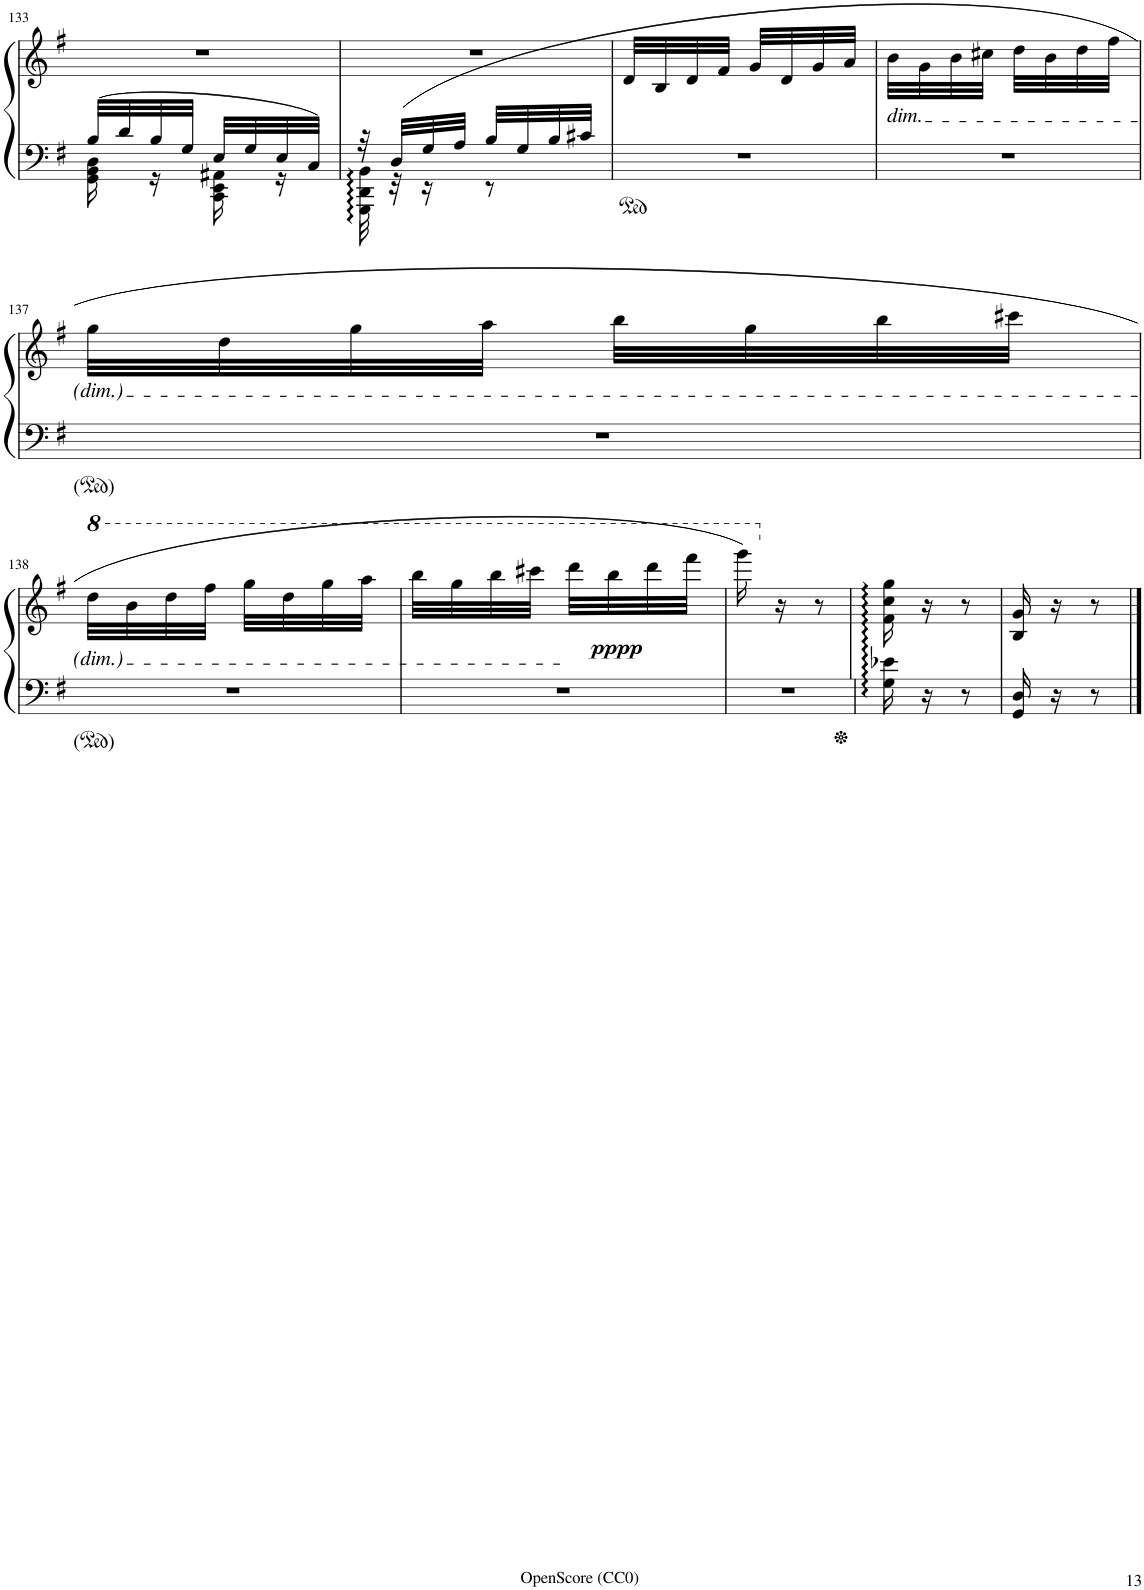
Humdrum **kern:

**kern	**kern	**dynam
*part1	*part1	*part1
*staff2	*staff1	*staff1/2
*I"Piano	*	*
*I'Pno	*	*
!!LO:PB:g=z
*clefF4	*clefG2	*
*k[f#]	*k[f#]	*
*M4/16	*M4/16	*
=133	=133	=133
*^	*	*
32B/LLL	16GG\ 16BB\ 16D\	4r	.
32d/	.	.	.
32B/	16r	.	.
32G/JJJ	.	.	.
32E/LLL	16CC\ 16EE\ 16AA#X\	.	.
32G/	.	.	.
32E/	16r	.	.
32C/JJJ	.	.	.
=134	=134	=134	=134
32r	32GGG\:: 32DD\:: 32BB\::	4r	.
(32D/LLL	32r	.	.
32G/	16r	.	.
32A/JJJ	.	.	.
32B/LLL	8r	.	.
32G/	.	.	.
32B/	.	.	.
32c#X/JJJ	.	.	.
*v	*v	*	*
=135	=135	=135
4r	32d/LLL	.
.	32B/	.
.	32d/	.
.	32f#/JJJ	.
.	32g/LLL	.
.	32d/	.
.	32g/	.
.	32a/JJJ	.
=136	=136	=136
!	!LO:TX:b:i:t=dim.	!
4r	32b\LLL	.
.	32g\	.
.	32b\	.
.	32cc#X\JJJ	.
.	32dd\LLL	.
.	32b\	.
.	32dd\	.
.	32ff#\JJJ	.
!!LO:LB:g=z
=137	=137	=137
4r	32gg\LLL	.
.	32dd\	.
.	32gg\	.
.	32aa\JJJ	.
.	32bb\LLL	.
.	32gg\	.
.	32bb\	.
.	32ccc#X\JJJ	.
!!LO:LB:g=z
=138	=138	=138
*	*8va	*
4r	32ddd\LLL	.
.	32bb\	.
.	32ddd\	.
.	32fff#\JJJ	.
.	32ggg\LLL	.
.	32ddd\	.
.	32ggg\	.
.	32aaa\JJJ	.
=139	=139	=139
4r	32bbb\LLL	.
.	32ggg\	.
.	32bbb\	.
.	32cccc#X\JJJ	.
.	32dddd\LLL	.
!	!	!LO:DY:b
.	32bbb\	pppp
.	32dddd\	.
.	32ffff#\JJJ	.
=140	=140	=140
4r	16gggg\)	.
*	*X8va	*
.	16r	.
.	8r	.
=141	=141	=141
16G\:: 16e-X\::	16f#\ 16cc\ 16gg\	.
16r	16r	.
8r	8r	.
=142	=142	=142
16GG/ 16D/	16B/ 16g/	.
16r	16r	.
8r	8r	.
==	==	==
*-	*-	*-
